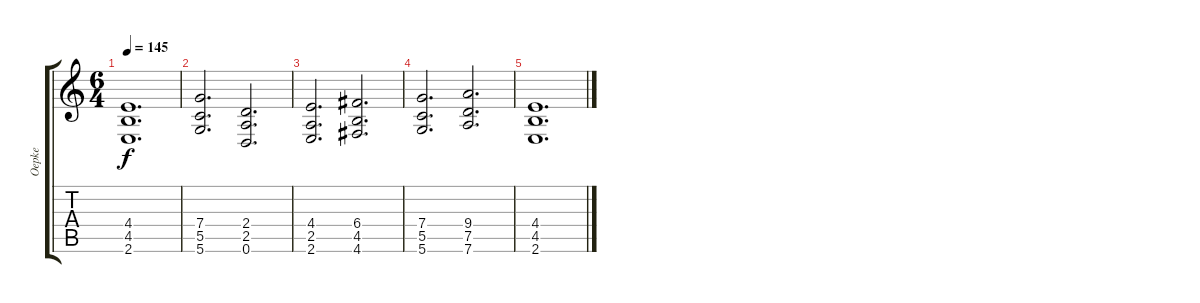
\track ("Oepke" "Oepke") {instrument distortionguitar}
\staff {score tabs}
\tuning (D4 A3 F3 C3 G2 D2) {hide}
\ts (6 4)
\tempo 145
\clef g2
\ks c
(4.4 4.5 2.6).1{d dy f} |
(7.4 5.5 5.6).2{d} (2.4 2.5 0.6).2{d} |
(4.4 2.5 2.6).2{d} (6.4 4.5 4.6).2{d} |
(7.4 5.5 5.6).2{d} (9.4 7.5 7.6).2{d} |
(4.4 4.5 2.6).1{d}
